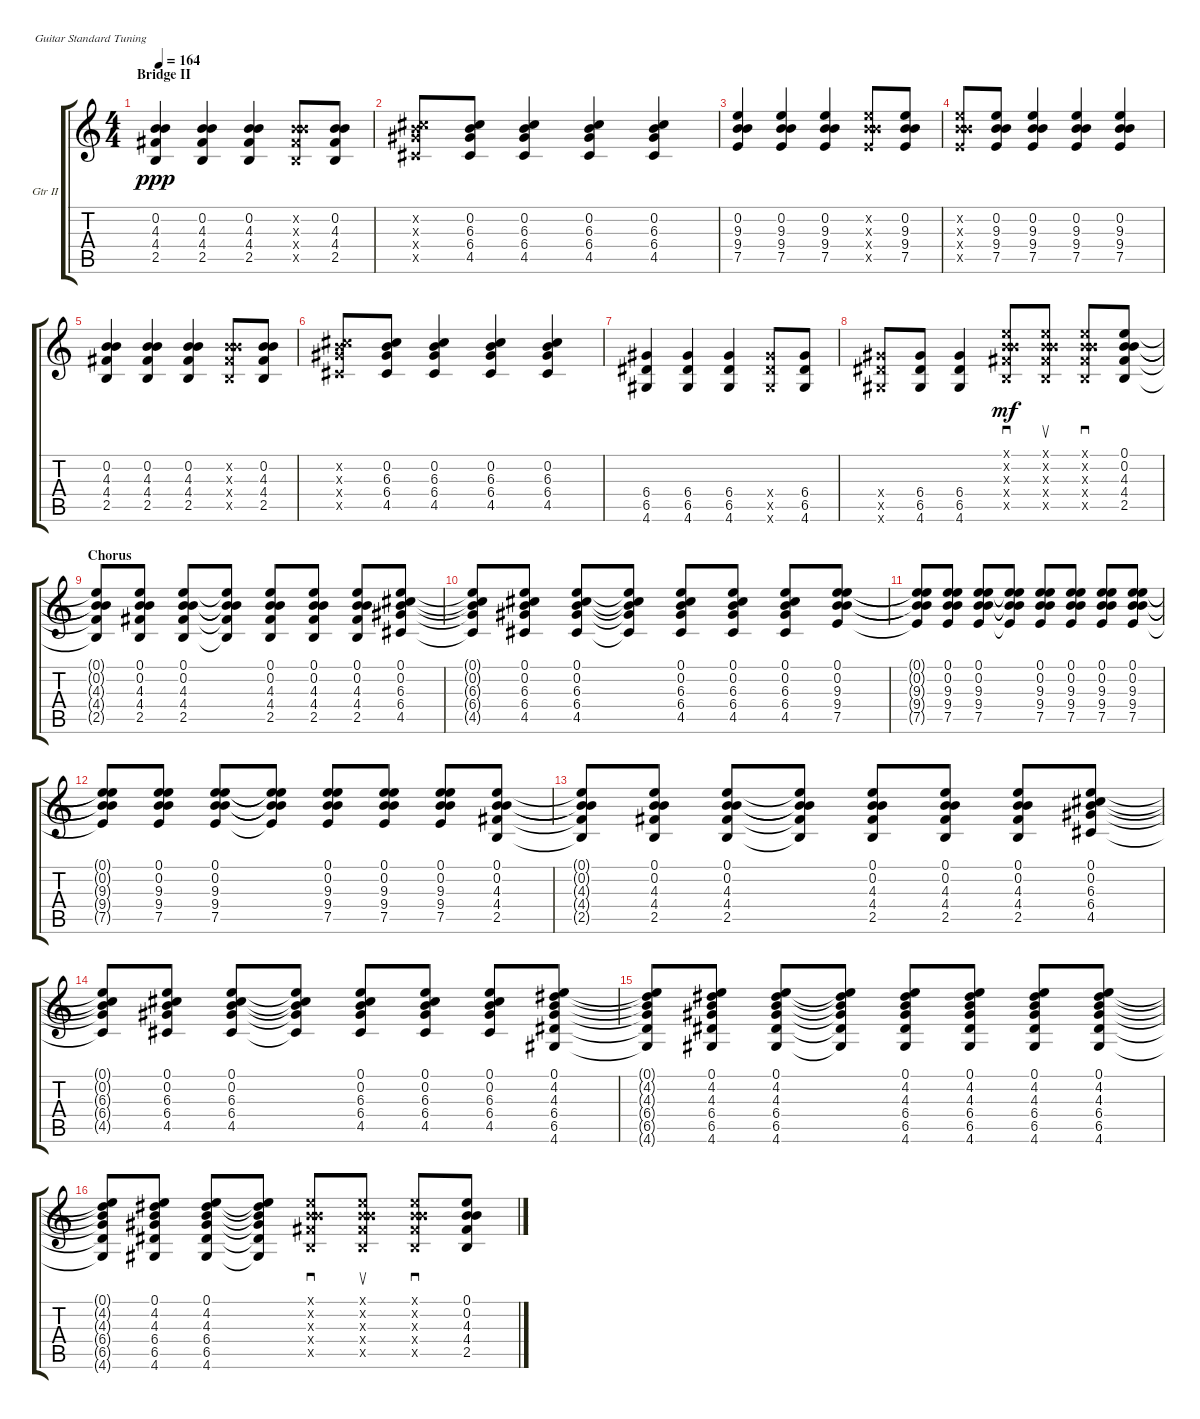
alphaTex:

\defaultSystemsLayout 4
\bracketExtendMode groupsimilarinstruments
\firstSystemTrackNameOrientation horizontal
\otherSystemsTrackNameOrientation horizontal
\track ("Guitar II" "Gtr II") {instrument distortionguitar}
\staff {score tabs}
\tuning (E4 B3 G3 D3 A2 E2)
\ts (4 4)
\section ("" "Bridge II")
\tempo 164
\clef g2
\ks c
(4.3 4.4 2.5 0.2).4{dy ppp} (4.3 4.4 2.5 0.2).4 (4.3 4.4 2.5 0.2).4 (4.3{x} 4.4{x} 2.5{x} 0.2{x}).8 (4.3 4.4 2.5 0.2).8 |
(0.2{x} 6.3{x} 6.4{x} 4.5{x}).8 (0.2 6.3 6.4 4.5).8 (0.2 6.3 6.4 4.5).4 (0.2 6.3 6.4 4.5).4 (0.2 6.3 6.4 4.5).4 |
(0.2 9.3 9.4 7.5).4 (0.2 9.3 9.4 7.5).4 (0.2 9.3 9.4 7.5).4 (0.2{x} 9.3{x} 9.4{x} 7.5{x}).8 (0.2 9.3 9.4 7.5).8 |
(0.2{x} 9.3{x} 9.4{x} 7.5{x}).8 (0.2 9.3 9.4 7.5).8 (0.2 9.3 9.4 7.5).4 (0.2 9.3 9.4 7.5).4 (0.2 9.3 9.4 7.5).4 |
(4.3 4.4 2.5 0.2).4 (4.3 4.4 2.5 0.2).4 (4.3 4.4 2.5 0.2).4 (4.3{x} 4.4{x} 2.5{x} 0.2{x}).8 (4.3 4.4 2.5 0.2).8 |
(0.2{x} 6.3{x} 6.4{x} 4.5{x}).8 (0.2 6.3 6.4 4.5).8 (0.2 6.3 6.4 4.5).4 (0.2 6.3 6.4 4.5).4 (0.2 6.3 6.4 4.5).4 |
(4.6 6.5 6.4).4 (4.6 6.5 6.4).4 (4.6 6.5 6.4).4 (4.6{x} 6.5{x} 6.4{x}).8 (4.6 6.5 6.4).8 |
(4.6{x} 6.5{x} 6.4{x}).8 (4.6 6.5 6.4).8 (4.6 6.5 6.4).4 (2.5{x} 4.4{x} 4.3{x} 0.1{x} 0.2{x}).8{sd dy mf} (2.5{x} 4.4{x} 4.3{x} 0.1{x} 0.2{x}).8{su} (2.5{x} 4.4{x} 4.3{x} 0.1{x} 0.2{x}).8{sd} (2.5 4.4 4.3 0.1 0.2).8 |
\section ("" "Chorus")
(2.5{t} 4.4{t} 4.3{t} 0.2{t} 0.1{t}).8 (2.5 4.4 4.3 0.2 0.1).8 (2.5 4.4 4.3 0.2 0.1).8 (2.5{t} 4.4{t} 4.3{t} 0.1{t} 0.2{t}).8 (2.5 4.4 4.3 0.2 0.1).8 (2.5 4.4 4.3 0.2 0.1).8 (2.5 4.4 4.3 0.2 0.1).8 (4.5 6.4 6.3 0.2 0.1).8 |
(0.1{t} 0.2{t} 6.3{t} 6.4{t} 4.5{t}).8 (4.5 6.4 6.3 0.2 0.1).8 (4.5 6.4 6.3 0.2 0.1).8 (0.1{t} 0.2{t} 6.3{t} 6.4{t} 4.5{t}).8 (4.5 6.4 6.3 0.2 0.1).8 (4.5 6.4 6.3 0.2 0.1).8 (4.5 6.4 6.3 0.2 0.1).8 (7.5 9.4 9.3 0.2 0.1).8 |
(7.5{t} 9.4{t} 9.3{t} 0.2{t} 0.1{t}).8 (7.5 9.4 9.3 0.2 0.1).8 (7.5 9.4 9.3 0.2 0.1).8 (7.5{t} 9.4{t} 9.3{t} 0.2{t} 0.1{t}).8 (7.5 9.4 9.3 0.2 0.1).8 (7.5 9.4 9.3 0.2 0.1).8 (7.5 9.4 9.3 0.2 0.1).8 (7.5 9.4 9.3 0.2 0.1).8 |
(7.5{t} 9.4{t} 9.3{t} 0.2{t} 0.1{t}).8 (7.5 9.4 9.3 0.2 0.1).8 (7.5 9.4 9.3 0.2 0.1).8 (7.5{t} 9.4{t} 9.3{t} 0.2{t} 0.1{t}).8 (7.5 9.4 9.3 0.2 0.1).8 (7.5 9.4 9.3 0.2 0.1).8 (7.5 9.4 9.3 0.2 0.1).8 (2.5 4.4 4.3 0.1 0.2).8 |
(2.5{t} 4.4{t} 4.3{t} 0.2{t} 0.1{t}).8 (2.5 4.4 4.3 0.2 0.1).8 (2.5 4.4 4.3 0.2 0.1).8 (2.5{t} 4.4{t} 4.3{t} 0.1{t} 0.2{t}).8 (2.5 4.4 4.3 0.2 0.1).8 (2.5 4.4 4.3 0.2 0.1).8 (2.5 4.4 4.3 0.2 0.1).8 (4.5 6.4 6.3 0.2 0.1).8 |
(0.1{t} 0.2{t} 6.3{t} 6.4{t} 4.5{t}).8 (4.5 6.4 6.3 0.2 0.1).8 (4.5 6.4 6.3 0.2 0.1).8 (0.1{t} 0.2{t} 6.3{t} 6.4{t} 4.5{t}).8 (4.5 6.4 6.3 0.2 0.1).8 (4.5 6.4 6.3 0.2 0.1).8 (4.5 6.4 6.3 0.2 0.1).8 (4.6 6.5 6.4 4.2 4.3 0.1).8 |
(4.2{t} 4.3{t} 6.4{t} 6.5{t} 4.6{t} 0.1{t}).8 (4.2 4.3 6.4 6.5 4.6 0.1).8 (4.2 4.3 6.4 6.5 4.6 0.1).8 (4.2{t} 4.3{t} 6.4{t} 6.5{t} 4.6{t} 0.1{t}).8 (4.2 4.3 6.4 6.5 4.6 0.1).8 (4.2 4.3 6.4 6.5 4.6 0.1).8 (4.2 4.3 6.4 6.5 4.6 0.1).8 (4.2 4.3 6.4 6.5 4.6 0.1).8 |
(4.6{t} 6.5{t} 6.4{t} 4.3{t} 4.2{t} 0.1{t}).8 (4.2 4.3 6.4 6.5 4.6 0.1).8 (4.2 4.3 6.4 6.5 4.6 0.1).8 (4.2{t} 4.3{t} 6.4{t} 6.5{t} 4.6{t} 0.1{t}).8 (2.5{x} 4.4{x} 4.3{x} 0.1{x} 0.2{x}).8{sd} (2.5{x} 4.4{x} 4.3{x} 0.1{x} 0.2{x}).8{su} (2.5{x} 4.4{x} 4.3{x} 0.1{x} 0.2{x}).8{sd} (2.5 4.4 4.3 0.2 0.1).8
